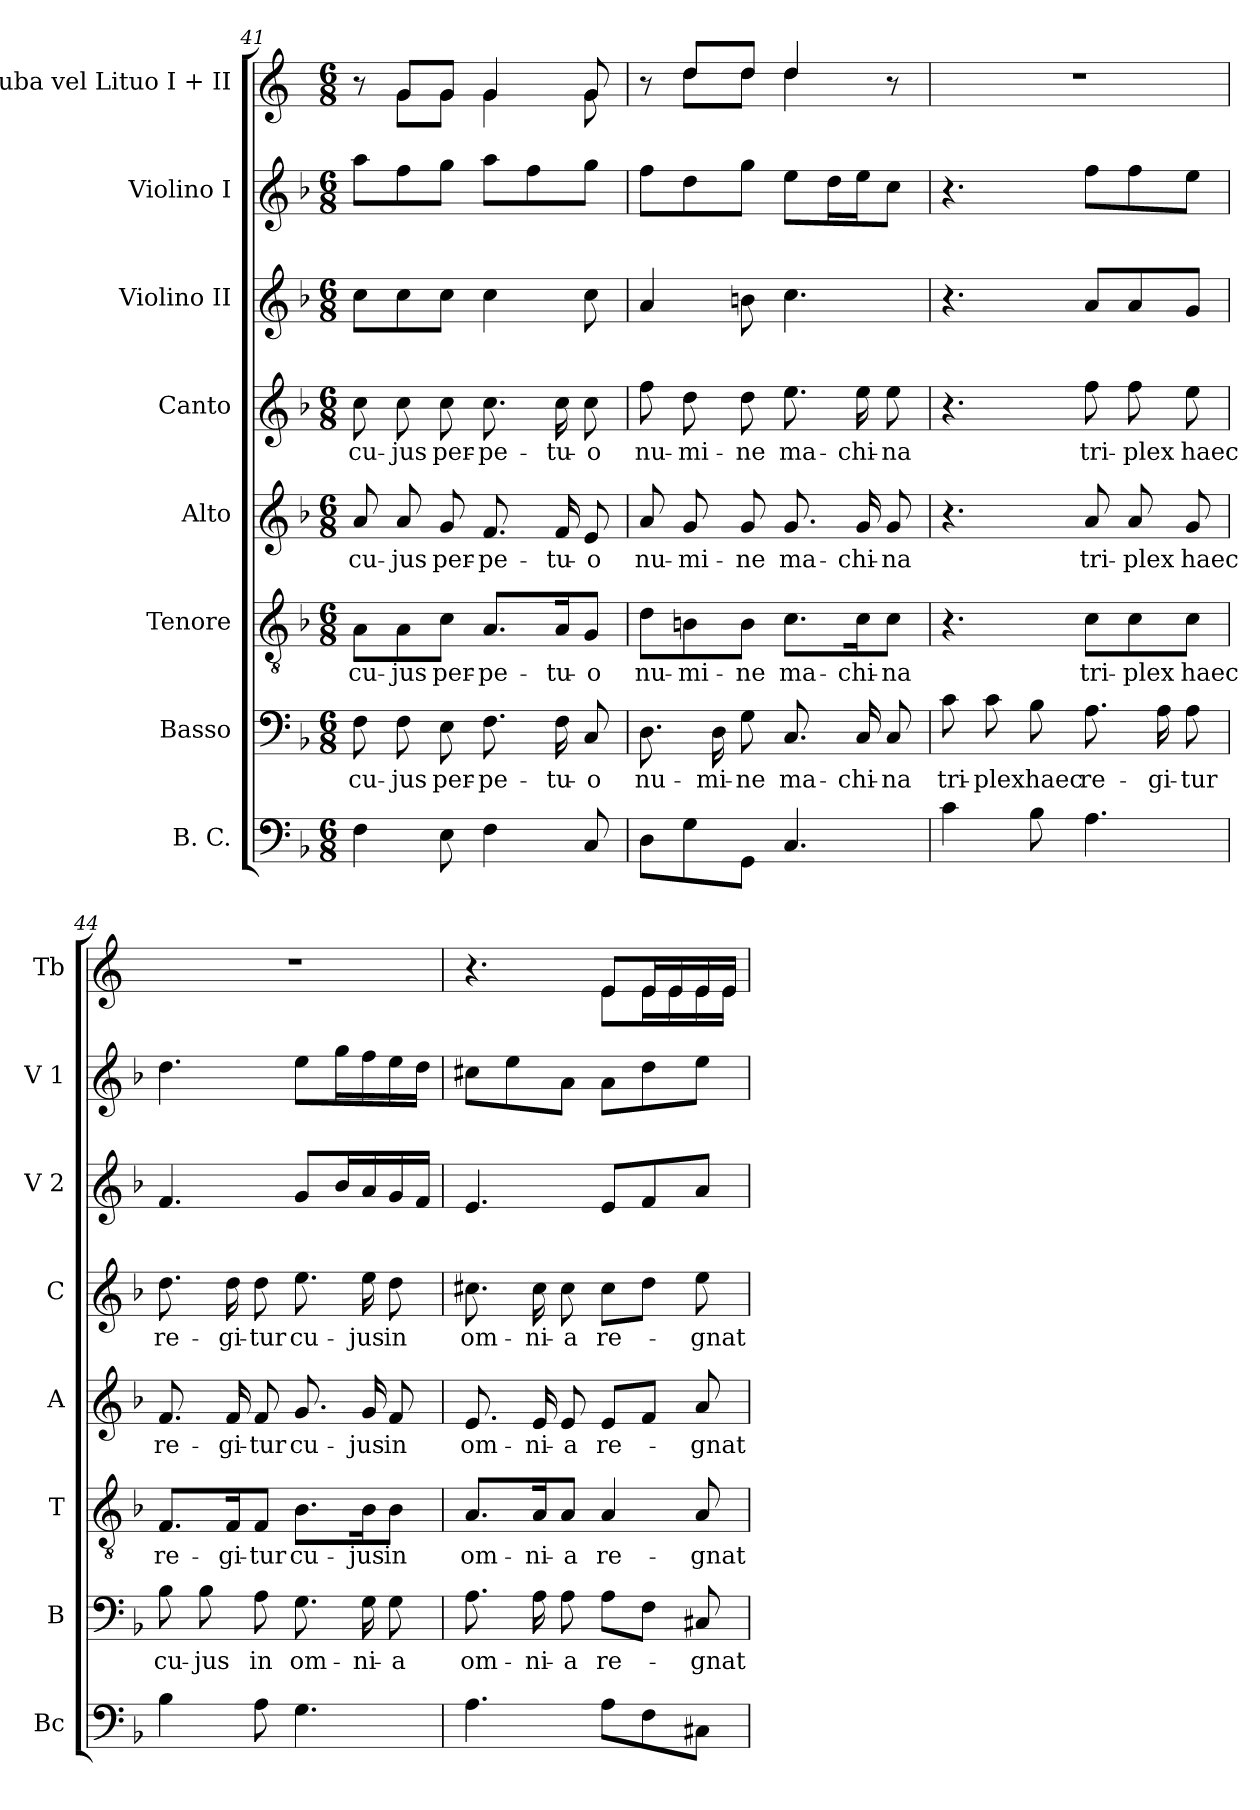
**kern	**kern	**text	**kern	**text	**kern	**text	**kern	**text	**kern	**kern	**kern
*part8	*part7	*part7	*part6	*part6	*part5	*part5	*part4	*part4	*part3	*part2	*part1
*staff8	*staff7	*staff7	*staff6	*staff6	*staff5	*staff5	*staff4	*staff4	*staff3	*staff2	*staff1
*I"B. C.	*I"Basso	*	*I"Tenore	*	*I"Alto	*	*I"Canto	*	*I"Violino II	*I"Violino I	*I"Tuba vel Lituo I + II
*I'Bc	*I'B	*	*I'T	*	*I'A	*	*I'C	*	*I'V 2	*I'V 1	*I'Tb
*clefF4	*clefF4	*	*clefGv2	*	*clefG2	*	*clefG2	*	*clefG2	*clefG2	*clefG2
*	*	*	*	*	*	*	*	*	*	*	*ITrd4c7
*k[b-]	*k[b-]	*	*k[b-]	*	*k[b-]	*	*k[b-]	*	*k[b-]	*k[b-]	*k[b-]
*M6/8	*M6/8	*	*M6/8	*	*M6/8	*	*M6/8	*	*M6/8	*M6/8	*M6/8
=41	=41	=41	=41	=41	=41	=41	=41	=41	=41	=41	=41
!	!	!LO:LY:b	!	!LO:LY:b	!	!LO:LY:b	!	!LO:LY:b	!	!	!
*	*	*	*	*	*	*	*	*	*	*	*^
4F\	8F\	cu-	8A\L	cu-	8a/	cu-	8cc\	cu-	8cc\L	8aa\L	8r	8ryy
!	!	!LO:LY:b	!	!LO:LY:b	!	!LO:LY:b	!	!LO:LY:b	!	!	!	!
.	8F\	-jus	8A\	-jus	8a/	-jus	8cc\	-jus	8cc\	8ff\	8c/L	8c\L
!	!	!LO:LY:b	!	!LO:LY:b	!	!LO:LY:b	!	!LO:LY:b	!	!	!	!
8E\	8E\	per-	8c\J	per-	8g/	per-	8cc\	per-	8cc\J	8gg\J	8c/J	8c\J
!	!	!LO:LY:b	!	!LO:LY:b	!	!LO:LY:b	!	!LO:LY:b	!	!	!	!
4F\	8.F\	-pe-	8.A/L	-pe-	8.f/	-pe-	8.cc\	-pe-	4cc\	8aa\L	4c/	4c\
.	.	.	.	.	.	.	.	.	.	8ff\	.	.
!	!	!LO:LY:b	!	!LO:LY:b	!	!LO:LY:b	!	!LO:LY:b	!	!	!	!
.	16F\	-tu-	16A/K	-tu-	16f/	-tu-	16cc\	-tu-	.	.	.	.
!	!	!LO:LY:b	!	!LO:LY:b	!	!LO:LY:b	!	!LO:LY:b	!	!	!	!
8C/	8C/	-o	8G/J	-o	8e/	-o	8cc\	-o	8cc\	8gg\J	8c/	8c\
!!LO:LB:g=z	!!
=42	=42	=42	=42	=42	=42	=42	=42	=42	=42	=42	=42	=42
!	!	!LO:LY:b	!	!LO:LY:b	!	!LO:LY:b	!	!LO:LY:b	!	!	!	!
8D\L	8.D\	nu-	8d\L	nu-	8a/	nu-	8ff\	nu-	4a/	8ff\L	8r	8ryy
!	!	!	!	!LO:LY:b	!	!LO:LY:b	!	!LO:LY:b	!	!	!	!
8G\	.	.	8Bn\	-mi-	8g/	-mi-	8dd\	-mi-	.	8dd\	8g/L	8g\L
!	!	!LO:LY:b	!	!	!	!	!	!	!	!	!	!
.	16D\	-mi-	.	.	.	.	.	.	.	.	.	.
!	!	!LO:LY:b	!	!LO:LY:b	!	!LO:LY:b	!	!LO:LY:b	!	!	!	!
8GG\J	8G\	-ne	8B\J	-ne	8g/	-ne	8dd\	-ne	8bn\	8gg\J	8g/J	8g\J
!	!	!LO:LY:b	!	!LO:LY:b	!	!LO:LY:b	!	!LO:LY:b	!	!	!	!
4.C/	8.C/	ma-	8.c\L	ma-	8.g/	ma-	8.ee\	ma-	4.cc\	8ee\L	4g/	4g\
.	.	.	.	.	.	.	.	.	.	16dd\L	.	.
!	!	!LO:LY:b	!	!LO:LY:b	!	!LO:LY:b	!	!LO:LY:b	!	!	!	!
.	16C/	-chi-	16c\K	-chi-	16g/	-chi-	16ee\	-chi-	.	16ee\J	.	.
!	!	!LO:LY:b	!	!LO:LY:b	!	!LO:LY:b	!	!LO:LY:b	!	!	!	!
.	8C/	-na	8c\J	-na	8g/	-na	8ee\	-na	.	8cc\J	8r	8ryy
=43	=43	=43	=43	=43	=43	=43	=43	=43	=43	=43	=43	=43
!	!	!LO:LY:b	!	!	!	!	!	!	!	!	!	!
*	*	*	*	*	*	*	*	*	*	*	*v	*v
4c\	8c\	tri-	4.r	.	4.r	.	4.r	.	4.r	4.r	2.r
!	!	!LO:LY:b	!	!	!	!	!	!	!	!	!
.	8c\	-plex	.	.	.	.	.	.	.	.	.
!	!	!LO:LY:b	!	!	!	!	!	!	!	!	!
8B-\	8B-\	haec	.	.	.	.	.	.	.	.	.
!	!	!LO:LY:b	!	!LO:LY:b	!	!LO:LY:b	!	!LO:LY:b	!	!	!
4.A\	8.A\	re-	8c\L	tri-	8a/	tri-	8ff\	tri-	8a/L	8ff\L	.
!	!	!	!	!LO:LY:b	!	!LO:LY:b	!	!LO:LY:b	!	!	!
.	.	.	8c\	-plex	8a/	-plex	8ff\	-plex	8a/	8ff\	.
!	!	!LO:LY:b	!	!	!	!	!	!	!	!	!
.	16A\	-gi-	.	.	.	.	.	.	.	.	.
!	!	!LO:LY:b	!	!LO:LY:b	!	!LO:LY:b	!	!LO:LY:b	!	!	!
.	8A\	-tur	8c\J	haec	8g/	haec	8ee\	haec	8g/J	8ee\J	.
=44	=44	=44	=44	=44	=44	=44	=44	=44	=44	=44	=44
!	!	!LO:LY:b	!	!LO:LY:b	!	!LO:LY:b	!	!LO:LY:b	!	!	!
4B-\	8B-\	cu-	8.F/L	re-	8.f/	re-	8.dd\	re-	4.f/	4.dd\	2.r
!	!	!LO:LY:b	!	!	!	!	!	!	!	!	!
.	8B-\	-jus	.	.	.	.	.	.	.	.	.
!	!	!	!	!LO:LY:b	!	!LO:LY:b	!	!LO:LY:b	!	!	!
.	.	.	16F/K	-gi-	16f/	-gi-	16dd\	-gi-	.	.	.
!	!	!LO:LY:b	!	!LO:LY:b	!	!LO:LY:b	!	!LO:LY:b	!	!	!
8A\	8A\	in	8F/J	-tur	8f/	-tur	8dd\	-tur	.	.	.
!	!	!LO:LY:b	!	!LO:LY:b	!	!LO:LY:b	!	!LO:LY:b	!	!	!
4.G\	8.G\	om-	8.B-\L	cu-	8.g/	cu-	8.ee\	cu-	8g/L	8ee\L	.
.	.	.	.	.	.	.	.	.	16b-/L	16gg\L	.
!	!	!LO:LY:b	!	!LO:LY:b	!	!LO:LY:b	!	!LO:LY:b	!	!	!
.	16G\	-ni-	16B-\K	-jus	16g/	-jus	16ee\	-jus	16a/	16ff\	.
!	!	!LO:LY:b	!	!LO:LY:b	!	!LO:LY:b	!	!LO:LY:b	!	!	!
.	8G\	-a	8B-\J	in	8f/	in	8dd\	in	16g/	16ee\	.
.	.	.	.	.	.	.	.	.	16f/JJ	16dd\JJ	.
!!LO:PB:g=z
=45	=45	=45	=45	=45	=45	=45	=45	=45	=45	=45	=45
!	!	!LO:LY:b	!	!LO:LY:b	!	!LO:LY:b	!	!LO:LY:b	!	!	!
*	*	*	*	*	*	*	*	*	*	*	*^
4.A\	8.A\	om-	8.A/L	om-	8.e/	om-	8.cc#X\	om-	4.e/	8cc#X\L	4.r	4.ryy
.	.	.	.	.	.	.	.	.	.	8ee\	.	.
!	!	!LO:LY:b	!	!LO:LY:b	!	!LO:LY:b	!	!LO:LY:b	!	!	!	!
.	16A\	-ni-	16A/K	-ni-	16e/	-ni-	16cc#\	-ni-	.	.	.	.
!	!	!LO:LY:b	!	!LO:LY:b	!	!LO:LY:b	!	!LO:LY:b	!	!	!	!
.	8A\	-a	8A/J	-a	8e/	-a	8cc#\	-a	.	8a\J	.	.
!	!	!LO:LY:b	!	!LO:LY:b	!	!LO:LY:b	!	!LO:LY:b	!	!	!	!
8A\L	8A\L	re-	4A/	re-	8e/L	re-	8cc#\L	re-	8e/L	8a\L	8A/L	8A\L
8F\	8F\J	.	.	.	8f/J	.	8dd\J	.	8f/	8dd\	16A/L	16A\L
.	.	.	.	.	.	.	.	.	.	.	16A/	16A\
!	!	!LO:LY:b	!	!LO:LY:b	!	!LO:LY:b	!	!LO:LY:b	!	!	!	!
8C#X\J	8C#X/	-gnat	8A/	-gnat	8a/	-gnat	8ee\	-gnat	8a/J	8ee\J	16A/	16A\
.	.	.	.	.	.	.	.	.	.	.	16A/JJ	16A\JJ
*	*	*	*	*	*	*	*	*	*	*	*v	*v
=	=	=	=	=	=	=	=	=	=	=	=
*-	*-	*-	*-	*-	*-	*-	*-	*-	*-	*-	*-
